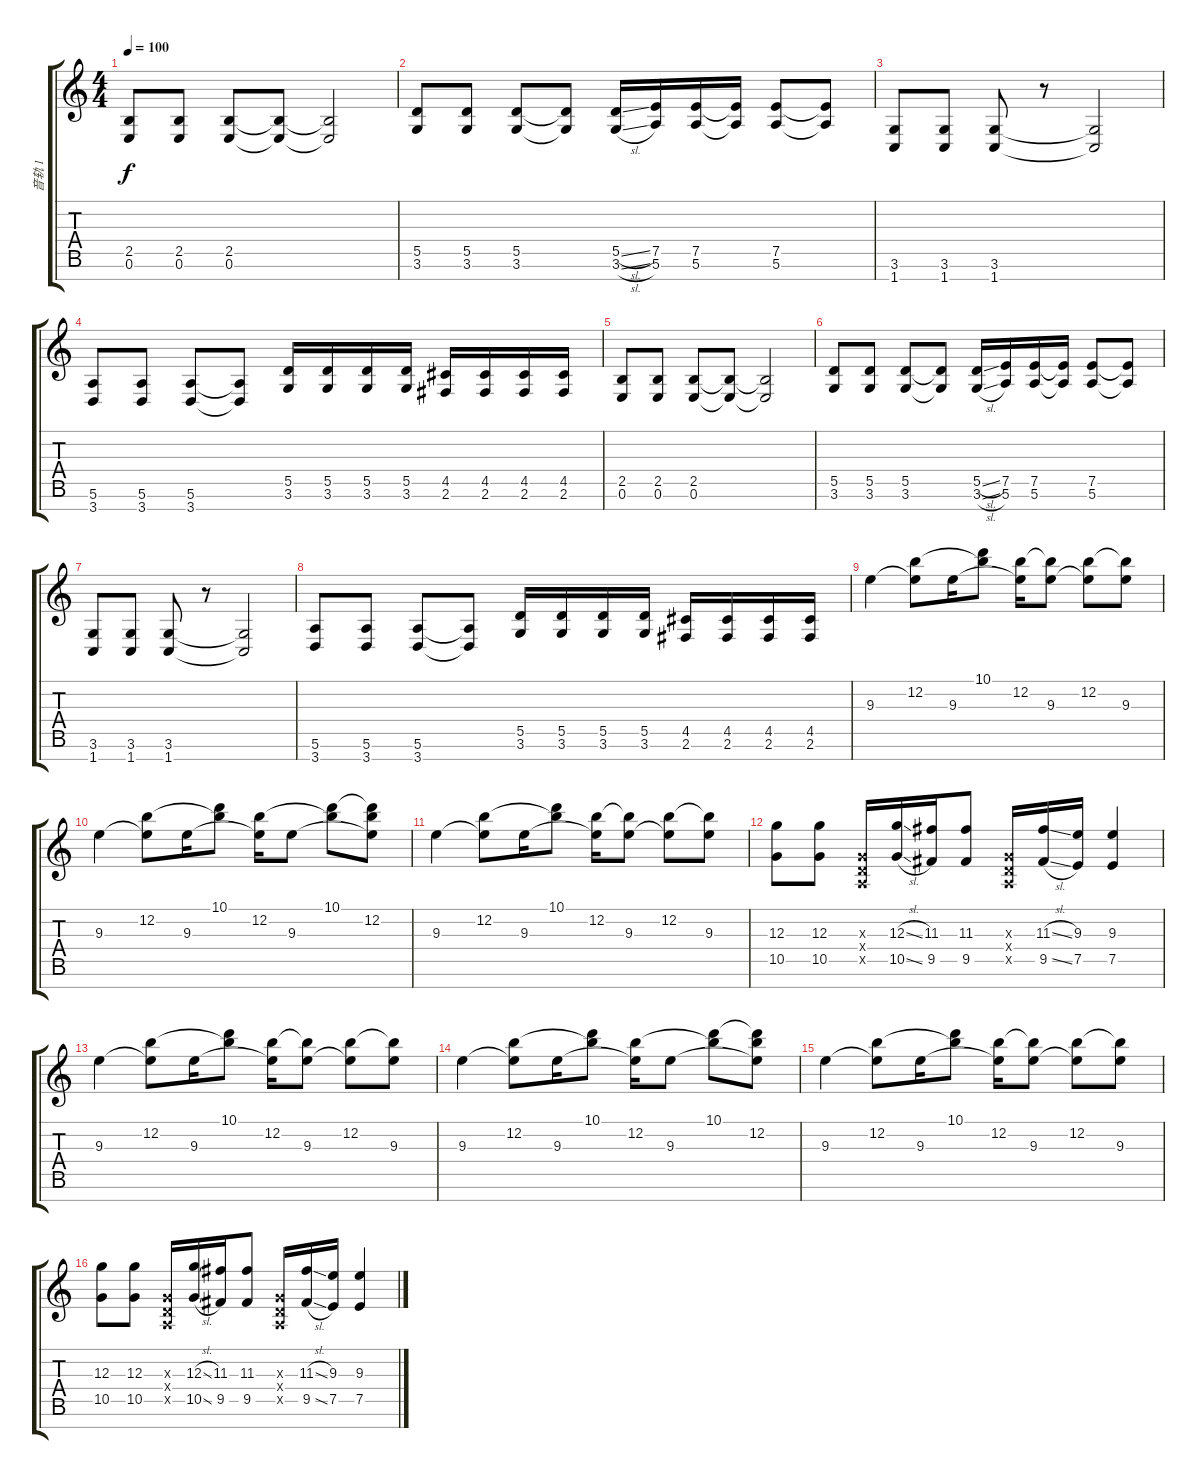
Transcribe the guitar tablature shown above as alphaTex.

\track ("音轨 1" "音轨 1") {instrument distortionguitar}
\staff {score tabs}
\tuning (E4 B3 G3 D3 A2 E2 B1) {hide}
\ts (4 4)
\tempo 100
\clef g2
\ks c
(2.5 0.6).8{dy f} (2.5 0.6).8 (2.5 0.6).8 (2.5{t} 0.6{t}).8 (2.5{t} 0.6{t}).2 |
(5.5 3.6).8 (5.5 3.6).8 (5.5 3.6).8 (5.5{t} 3.6{t}).8 (5.5{sl} 3.6{sl}).16 (7.5 5.6).16 (7.5 5.6).16 (7.5{t} 5.6{t}).16 (7.5 5.6).8 (7.5{t} 5.6{t}).8 |
(3.6 1.7).8 (3.6 1.7).8 (3.6 1.7).8 r.8 (3.6{t} 1.7{t}).2 |
(5.6 3.7).8 (5.6 3.7).8 (5.6 3.7).8 (5.6{t} 3.7{t}).8 (5.5 3.6).16 (5.5 3.6).16 (5.5 3.6).16 (5.5 3.6).16 (4.5 2.6).16 (4.5 2.6).16 (4.5 2.6).16 (4.5 2.6).16 |
(2.5 0.6).8 (2.5 0.6).8 (2.5 0.6).8 (2.5{t} 0.6{t}).8 (2.5{t} 0.6{t}).2 |
(5.5 3.6).8 (5.5 3.6).8 (5.5 3.6).8 (5.5{t} 3.6{t}).8 (5.5{sl} 3.6{sl}).16 (7.5 5.6).16 (7.5 5.6).16 (7.5{t} 5.6{t}).16 (7.5 5.6).8 (7.5{t} 5.6{t}).8 |
(3.6 1.7).8 (3.6 1.7).8 (3.6 1.7).8 r.8 (3.6{t} 1.7{t}).2 |
(5.6 3.7).8 (5.6 3.7).8 (5.6 3.7).8 (5.6{t} 3.7{t}).8 (5.5 3.6).16 (5.5 3.6).16 (5.5 3.6).16 (5.5 3.6).16 (4.5 2.6).16 (4.5 2.6).16 (4.5 2.6).16 (4.5 2.6).16 |
9.3.4{volume 10} (12.2 9.3{t}).8 9.3.16 (10.1 12.2{t}).8 (12.2 9.3{t}).16 (12.2{t} 9.3).8 (12.2 9.3{t}).8 (12.2{t} 9.3).8 |
9.3.4 (12.2 9.3{t}).8 9.3.16 (10.1 12.2{t}).8 (12.2 9.3{t}).16 9.3.8 (10.1 12.2{t}).8 (10.1{t} 12.2 9.3{t}).8 |
9.3.4 (12.2 9.3{t}).8 9.3.16 (10.1 12.2{t}).8 (12.2 9.3{t}).16 (12.2{t} 9.3).8 (12.2 9.3{t}).8 (12.2{t} 9.3).8 |
(12.3 10.5).8 (12.3 10.5).8 (0.3{x} 0.4{x} 0.5{x}).16 (12.3{sl} 10.5{sl}).16 (11.3 9.5).16 (11.3 9.5).8 (0.3{x} 0.4{x} 0.5{x}).16 (11.3{sl} 9.5{sl}).16 (9.3 7.5).16 (9.3 7.5).4 |
9.3.4 (12.2 9.3{t}).8 9.3.16 (10.1 12.2{t}).8 (12.2 9.3{t}).16 (12.2{t} 9.3).8 (12.2 9.3{t}).8 (12.2{t} 9.3).8 |
9.3.4 (12.2 9.3{t}).8 9.3.16 (10.1 12.2{t}).8 (12.2 9.3{t}).16 9.3.8 (10.1 12.2{t}).8 (10.1{t} 12.2 9.3{t}).8 |
9.3.4 (12.2 9.3{t}).8 9.3.16 (10.1 12.2{t}).8 (12.2 9.3{t}).16 (12.2{t} 9.3).8 (12.2 9.3{t}).8 (12.2{t} 9.3).8 |
(12.3 10.5).8 (12.3 10.5).8 (0.3{x} 0.4{x} 0.5{x}).16 (12.3{sl} 10.5{sl}).16 (11.3 9.5).16 (11.3 9.5).8 (0.3{x} 0.4{x} 0.5{x}).16 (11.3{sl} 9.5{sl}).16 (9.3 7.5).16 (9.3 7.5).4
